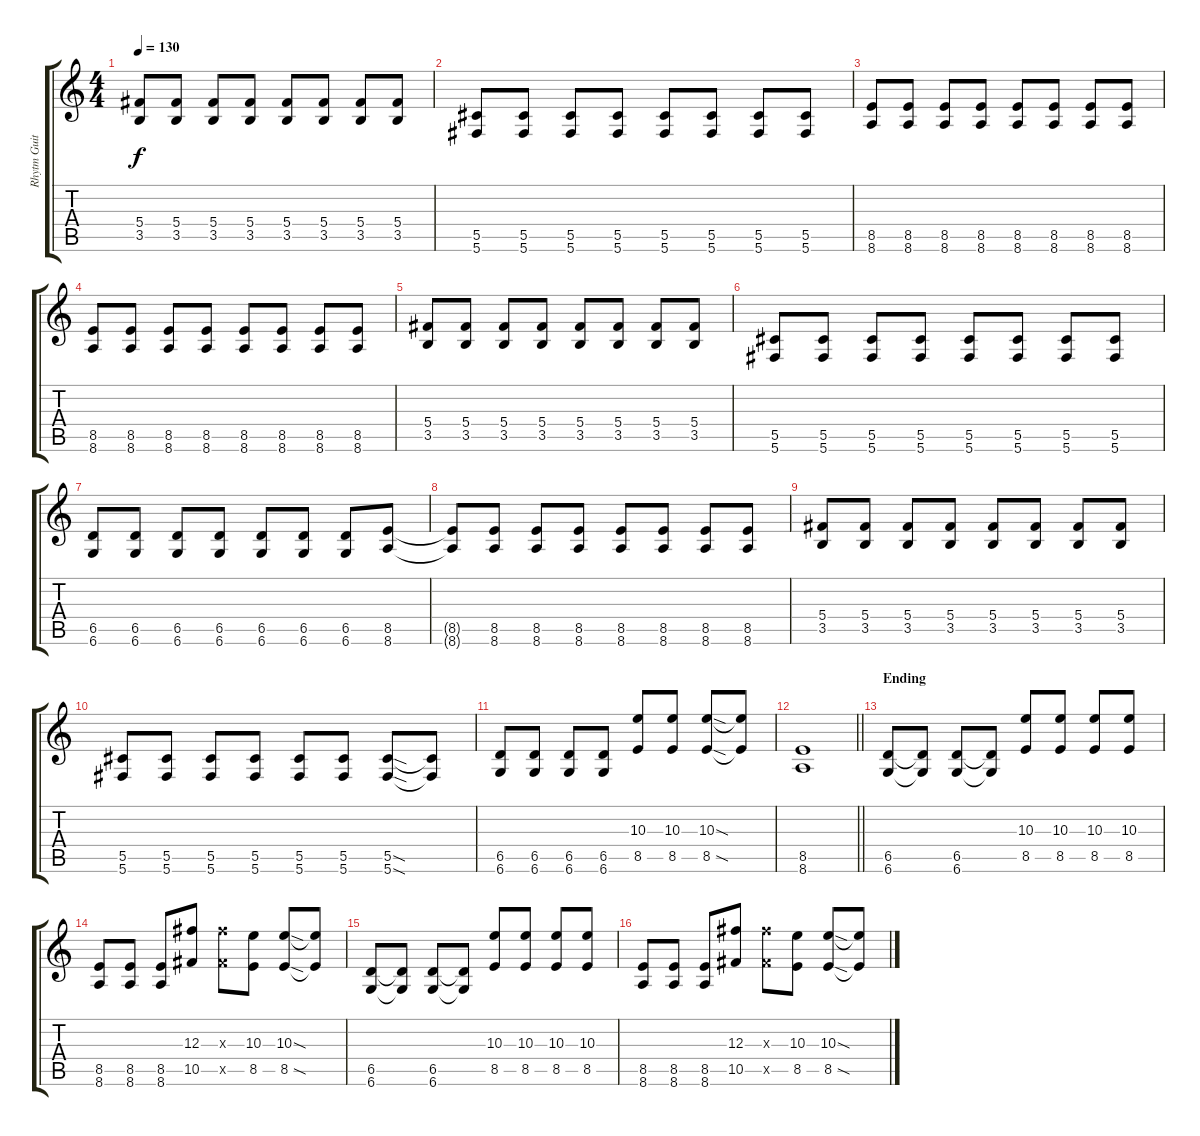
\track ("Rhytm Guitar [R]" "Rhytm Guit") {instrument distortionguitar}
\staff {score tabs}
\tuning (Eb4 Bb3 Gb3 Db3 Ab2 Db2) {hide}
\ts (4 4)
\tempo 130
\clef g2
\ks c
(5.4 3.5).8{dy f} (5.4 3.5).8 (5.4 3.5).8 (5.4 3.5).8 (5.4 3.5).8 (5.4 3.5).8 (5.4 3.5).8 (5.4 3.5).8 |
(5.5 5.6).8 (5.5 5.6).8 (5.5 5.6).8 (5.5 5.6).8 (5.5 5.6).8 (5.5 5.6).8 (5.5 5.6).8 (5.5 5.6).8 |
(8.5 8.6).8 (8.5 8.6).8 (8.5 8.6).8 (8.5 8.6).8 (8.5 8.6).8 (8.5 8.6).8 (8.5 8.6).8 (8.5 8.6).8 |
(8.5 8.6).8 (8.5 8.6).8 (8.5 8.6).8 (8.5 8.6).8 (8.5 8.6).8 (8.5 8.6).8 (8.5 8.6).8 (8.5 8.6).8 |
(5.4 3.5).8 (5.4 3.5).8 (5.4 3.5).8 (5.4 3.5).8 (5.4 3.5).8 (5.4 3.5).8 (5.4 3.5).8 (5.4 3.5).8 |
(5.5 5.6).8 (5.5 5.6).8 (5.5 5.6).8 (5.5 5.6).8 (5.5 5.6).8 (5.5 5.6).8 (5.5 5.6).8 (5.5 5.6).8 |
(6.5 6.6).8 (6.5 6.6).8 (6.5 6.6).8 (6.5 6.6).8 (6.5 6.6).8 (6.5 6.6).8 (6.5 6.6).8 (8.5 8.6).8 |
(8.5{t} 8.6{t}).8 (8.5 8.6).8 (8.5 8.6).8 (8.5 8.6).8 (8.5 8.6).8 (8.5 8.6).8 (8.5 8.6).8 (8.5 8.6).8 |
(5.4 3.5).8 (5.4 3.5).8 (5.4 3.5).8 (5.4 3.5).8 (5.4 3.5).8 (5.4 3.5).8 (5.4 3.5).8 (5.4 3.5).8 |
(5.5 5.6).8 (5.5 5.6).8 (5.5 5.6).8 (5.5 5.6).8 (5.5 5.6).8 (5.5 5.6).8 (5.5{sod} 5.6{sod}).8 (5.5{t} 5.6{t}).8 |
(6.5 6.6).8 (6.5 6.6).8 (6.5 6.6).8 (6.5 6.6).8 (10.3 8.5).8 (10.3 8.5).8 (10.3{sod} 8.5{sod}).8 (10.3{t} 8.5{t}).8 |
\barLineRight lightlight
(8.5 8.6).1 |
\section ("" "Ending")
(6.5 6.6).8 (6.5{t} 6.6{t}).8 (6.5 6.6).8 (6.5{t} 6.6{t}).8 (10.3 8.5).8 (10.3 8.5).8 (10.3 8.5).8 (10.3 8.5).8 |
(8.5 8.6).8 (8.5 8.6).8 (8.5 8.6).8 (12.3 10.5).8 (12.3{x} 10.5{x}).8 (10.3 8.5).8 (10.3{sod} 8.5{sod}).8 (10.3{t} 8.5{t}).8 |
(6.5 6.6).8 (6.5{t} 6.6{t}).8 (6.5 6.6).8 (6.5{t} 6.6{t}).8 (10.3 8.5).8 (10.3 8.5).8 (10.3 8.5).8 (10.3 8.5).8 |
(8.5 8.6).8 (8.5 8.6).8 (8.5 8.6).8 (12.3 10.5).8 (12.3{x} 10.5{x}).8 (10.3 8.5).8 (10.3{sod} 8.5{sod}).8 (10.3{t} 8.5{t}).8
